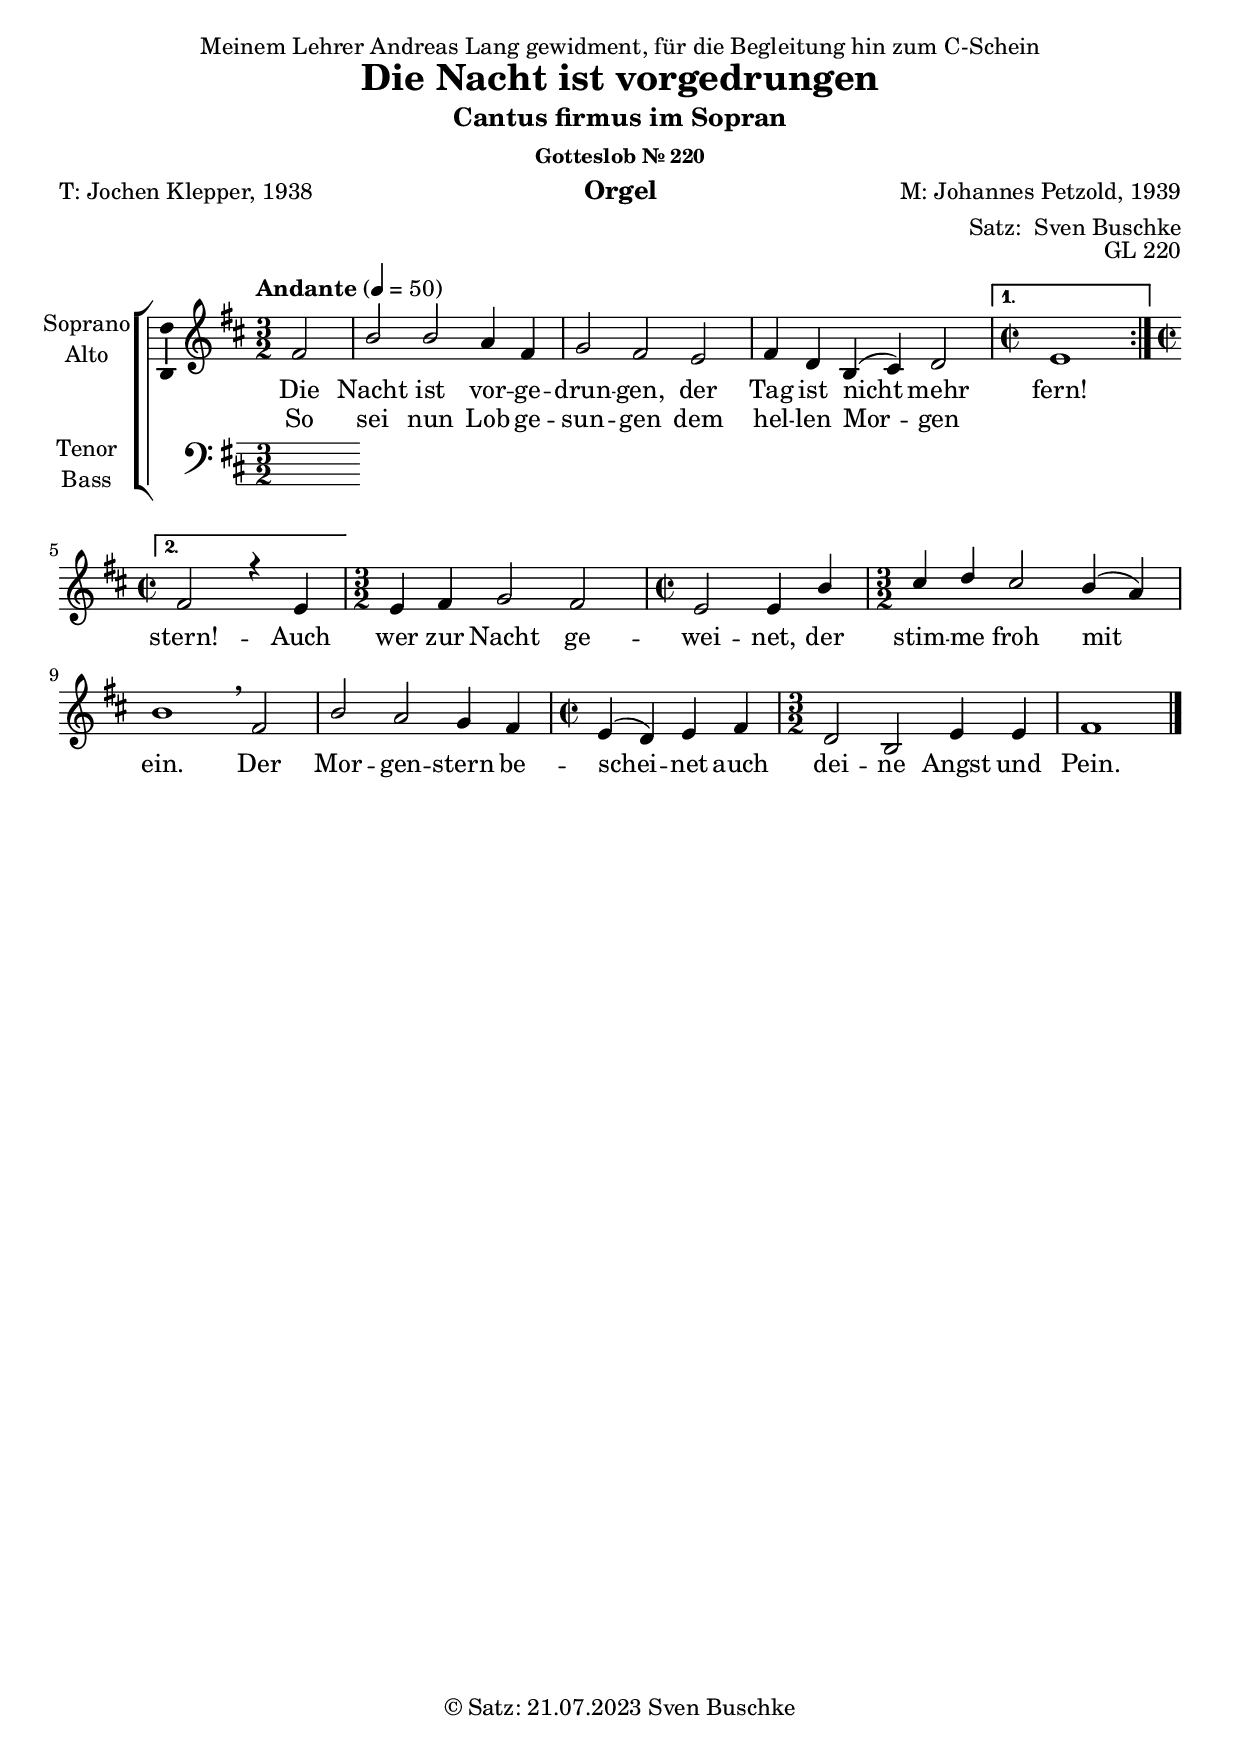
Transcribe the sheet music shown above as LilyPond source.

\version "2.24.1"
\language "english"

\include "predefined-guitar-fretboards.ly"
\header {
  dedication = "Meinem Lehrer Andreas Lang gewidment, für die Begleitung hin zum C-Schein"
  title = "Die Nacht ist vorgedrungen"
  subsubtitle = "Gotteslob Nr. 220"
  instrument = "Orgel"
  composer = "M: Johannes Petzold, 1939"
  arranger = \markup { "Satz: " \with-url #"https://buschke.com" "Sven Buschke" }
  poet = "T: Jochen Klepper, 1938"
  meter = ""
  piece = ""
  opus = "GL 220"
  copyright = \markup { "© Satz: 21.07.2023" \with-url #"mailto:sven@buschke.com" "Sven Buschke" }
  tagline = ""
}

global = {
  \key d \major
  \time 3/2
  \tempo "Andante" 4=50
}

scoreASoprano = \relative c'' {
  \global
  % Music follows here.
  \repeat volta 2 {
    \partial 2
    fs,2|
    b b a4 fs|
    g2 fs e|
    fs4 d b( cs) d2|
  } \alternative {
    {\time 2/2 e1}
    {\time 2/2 fs2 r4 e|}
  }
  \time 3/2 e fs g2 fs|
  \time 2/2 e e4 b'|
  \time 3/2 cs d cs2 b4( a)|
  b1\breathe fs2|
  b a g4 fs|
  \time 2/2 e( d) e fs|
  \time 3/2 d2 b e4 e|
  fs1|
  \bar "|."
}

scoreAAlto = \relative c' {
  \global
  % Music follows here.
}

scoreATenor = \relative c' {
  \global
  % Music follows here.
}

scoreABass = \relative c {
  \global
  % Music follows here.
}

scoreAVerseA = \lyricmode {
  % Lyrics follow here.
  Die Nacht ist vor -- ge -- drun -- gen,
  der Tag ist nicht mehr fern!
}

scoreAVerseB = \lyricmode {
  % Lyrics follow here.
  So sei nun Lob ge -- sun -- gen
  dem hel -- len Mor -- gen --
}

scoreAVerseC = \lyricmode {
  % Lyrics follow here.
  -- stern! Auch wer zur Nacht ge -- wei -- net,
  der stim -- me froh mit ein.
  Der Mor -- gen -- stern be -- schei -- net
  auch dei -- ne Angst und Pein.
}

scoreAChordNames = \chordmode {
  \global
  \germanChords
  % Chords follow here.
  \partial 2

}

scoreAFigBass = \figuremode {
  \global
  % Figures follow here.
}

scoreAChoirPart = \new ChoirStaff <<
  \new Staff \with {
    midiInstrument = "choir aahs"
    instrumentName = \markup \center-column { "Soprano" "Alto" }
  } <<
    \new Voice = "soprano" \with {
      \consists "Ambitus_engraver"
    } { \voiceOne \scoreASoprano }
    \new Voice = "alto" \with {
      \consists "Ambitus_engraver"
      \override Ambitus #'X-offset = #2.0
    } { \voiceTwo \scoreAAlto }
  >>
  \new Lyrics \with {
    \override VerticalAxisGroup #'staff-affinity = #CENTER
  } \lyricsto "soprano" {<<\scoreAVerseA \new Lyrics {\set associatedVoice = "soprano" \scoreAVerseB}>> \scoreAVerseC}
  \new Staff \with {
    midiInstrument = "choir aahs"
    instrumentName = \markup \center-column { "Tenor" "Bass" }
  } <<
    \clef bass
    \new Voice = "tenor" \with {
      \consists "Ambitus_engraver"
    } { \voiceOne \scoreATenor }
    \new Voice = "bass" \with {
      \consists "Ambitus_engraver"
      \override Ambitus #'X-offset = #2.0
    } { \voiceTwo \scoreABass }
  >>
>>

scoreAChordsPart = <<
  \new ChordNames \scoreAChordNames
  %   \scoreAChordNames
  %   \new FretBoards \scoreAChordNames
>>

scoreABassFiguresPart = \new FiguredBass \with {
  useBassFigureExtenders = ##t
} \scoreAFigBass

\bookpart {
  \header {
    subtitle = "Cantus firmus im Sopran"
  }
  \score {
    <<
      \scoreAChoirPart
      \scoreAChordsPart
      \scoreABassFiguresPart
    >>
    \layout { }
    \midi {
      \tempo 4=100
    }
  }
}

scoreBSoprano = \relative c'' {
  \global
  % Music follows here.

}

scoreBAlto = \relative c' {
  \global
  % Music follows here.

}

scoreBTenor = \relative c' {
  \global
  % Music follows here.

}

scoreBBass = \relative c {
  \global
  % Music follows here.

}

scoreBVerseA = \lyricmode {
  % Lyrics follow here.
  Dem al -- le En -- gel die -- nen,
  wird nun ein Kind und Knecht.
  Gott sel -- ber ist er -- schie -- nen
  zur Süh -- ne für sein Recht.
  Wer schul -- dig ist auf Er -- den,
  ver -- hüll nicht mehr sein Haupt.
  Er soll er -- ret -- tet wer -- den,
  wenn er dem Kin -- de glaubt.
}

scoreBVerseB = \lyricmode {
  % Lyrics follow here.

}

scoreBVerseC = \lyricmode {
  % Lyrics follow here.

}

scoreBChordNames = \chordmode {
  \global
  \germanChords
  % Chords follow here.

}

scoreBFigBass = \figuremode {
  \global
  % Figures follow here.

}

scoreBChoirPart = \new ChoirStaff <<
  \new Staff \with {
    midiInstrument = "choir aahs"
    instrumentName = \markup \center-column { "Soprano" "Alto" }
  } <<
    \new Voice = "soprano" \with {
      \consists "Ambitus_engraver"
    } { \voiceOne \scoreBSoprano }
    \new Voice = "alto" \with {
      \consists "Ambitus_engraver"
      \override Ambitus #'X-offset = #2.0
    } { \voiceTwo \scoreBAlto }
  >>
  \new Lyrics \with {
    \override VerticalAxisGroup #'staff-affinity = #CENTER
  } \lyricsto "soprano" {<<\scoreBVerseA \new Lyrics {\set associatedVoice = "soprano" \scoreBVerseB}>> \scoreBVerseC}
  \new Staff \with {
    midiInstrument = "choir aahs"
    instrumentName = \markup \center-column { "Tenor" "Bass" }
  } <<
    \clef bass
    \new Voice = "tenor" \with {
      \consists "Ambitus_engraver"
    } { \voiceOne \scoreBTenor }
    \new Voice = "bass" \with {
      \consists "Ambitus_engraver"
      \override Ambitus #'X-offset = #2.0
    } { \voiceTwo \scoreBBass }
  >>
>>

scoreBChordsPart = <<
  \new ChordNames \scoreBChordNames
  %   \scoreBChordNames
  %   \new FretBoards \scoreBChordNames
>>

scoreBBassFiguresPart = \new FiguredBass \with {
  useBassFigureExtenders = ##t
} \scoreBFigBass

\bookpart {
  \header {
    subtitle = "Cantus firmus im Tenor"
  }
  \score {
    <<
      \scoreBChoirPart
      \scoreBChordsPart
      \scoreBBassFiguresPart
    >>
    \layout { }
    \midi {
      \tempo 4=100
    }
  }
}

scoreCSoprano = \relative c'' {
  \global
  % Music follows here.

}

scoreCAlto = \relative c' {
  \global
  % Music follows here.

}

scoreCTenor = \relative c' {
  \global
  % Music follows here.

}

scoreCBass = \relative c {
  \global
  % Music follows here.

}

scoreCVerseA = \lyricmode {
  % Lyrics follow here.
  Die Nacht ist schon im Schwin -- den,
  macht euch zum Stal -- le auf!
  Ihr sollt das Heil dort fin -- den,
  das al -- ler Zei -- ten Lauf
  von An -- fang an ver -- kün -- det,
  seit eu -- re Schuld ge -- sch -- ah.
  Nun hat sich euch ver -- bün -- det,
  den Gott selbst aus -- er -- sah.
}

scoreCVerseB = \lyricmode {
  % Lyrics follow here.

}

scoreCVerseC = \lyricmode {
  % Lyrics follow here.

}

scoreCChordNames = \chordmode {
  \global
  \germanChords
  % Chords follow here.

}

scoreCFigBass = \figuremode {
  \global
  % Figures follow here.

}

scoreCChoirPart = \new ChoirStaff <<
  \new Staff \with {
    midiInstrument = "choir aahs"
    instrumentName = \markup \center-column { "Soprano" "Alto" }
  } <<
    \new Voice = "soprano" \with {
      \consists "Ambitus_engraver"
    } { \voiceOne \scoreCSoprano }
    \new Voice = "alto" \with {
      \consists "Ambitus_engraver"
      \override Ambitus #'X-offset = #2.0
    } { \voiceTwo \scoreCAlto }
  >>
  \new Lyrics \with {
    \override VerticalAxisGroup #'staff-affinity = #CENTER
  } \lyricsto "soprano" {<<\scoreCVerseA \new Lyrics {\set associatedVoice = "soprano" \scoreCVerseB}>> \scoreCVerseC}
  \new Staff \with {
    midiInstrument = "choir aahs"
    instrumentName = \markup \center-column { "Tenor" "Bass" }
  } <<
    \clef bass
    \new Voice = "tenor" \with {
      \consists "Ambitus_engraver"
    } { \voiceOne \scoreCTenor }
    \new Voice = "bass" \with {
      \consists "Ambitus_engraver"
      \override Ambitus #'X-offset = #2.0
    } { \voiceTwo \scoreCBass }
  >>
>>

scoreCChordsPart = <<
  \new ChordNames \scoreCChordNames
  %   \scoreCChordNames
  %   \new FretBoards \scoreCChordNames
>>

scoreCBassFiguresPart = \new FiguredBass \with {
  useBassFigureExtenders = ##t
} \scoreCFigBass

\bookpart {
  \header {
    subtitle = "Cantus firmus im Bass"
  }
  \score {
    <<
      \scoreCChoirPart
      \scoreCChordsPart
      \scoreCBassFiguresPart
    >>
    \layout { }
    \midi {
      \tempo 4=100
    }
  }
}

scoreDSoprano = \relative c'' {
  \global
  % Music follows here.

}

scoreDAlto = \relative c' {
  \global
  % Music follows here.

}

scoreDTenor = \relative c' {
  \global
  % Music follows here.

}

scoreDBass = \relative c {
  \global
  % Music follows here.

}

scoreDVerseA = \lyricmode {
  % Lyrics follow here.
  Noch man -- che Nacht wird fal -- len
  auf Men -- schen -- leid und -schuld.
  Doch wan -- dert nun mit al -- len
  der Stern der Got -- tes -- huld.
  Be -- glänzt von sei -- nem Lich -- te,
  hält euch kein Dun -- kel mehr,
  von Got -- tes An -- ge -- sich -- te
  kam euch die Ret -- tung her.
}

scoreDVerseB = \lyricmode {
  % Lyrics follow here.

}

scoreDVerseC = \lyricmode {
  % Lyrics follow here.

}

scoreDChordNames = \chordmode {
  \global
  \germanChords
  % Chords follow here.

}

scoreDFigBass = \figuremode {
  \global
  % Figures follow here.

}

scoreDChoirPart = \new ChoirStaff <<
  \new Staff \with {
    midiInstrument = "choir aahs"
    instrumentName = \markup \center-column { "Soprano" "Alto" }
  } <<
    \new Voice = "soprano" \with {
      \consists "Ambitus_engraver"
    } { \voiceOne \scoreDSoprano }
    \new Voice = "alto" \with {
      \consists "Ambitus_engraver"
      \override Ambitus #'X-offset = #2.0
    } { \voiceTwo \scoreDAlto }
  >>
  \new Lyrics \with {
    \override VerticalAxisGroup #'staff-affinity = #CENTER
  } \lyricsto "soprano" {<<\scoreDVerseA \new Lyrics {\set associatedVoice = "soprano" \scoreDVerseB}>> \scoreDVerseC}
  \new Staff \with {
    midiInstrument = "choir aahs"
    instrumentName = \markup \center-column { "Tenor" "Bass" }
  } <<
    \clef bass
    \new Voice = "tenor" \with {
      \consists "Ambitus_engraver"
    } { \voiceOne \scoreDTenor }
    \new Voice = "bass" \with {
      \consists "Ambitus_engraver"
      \override Ambitus #'X-offset = #2.0
    } { \voiceTwo \scoreDBass }
  >>
>>

scoreDChordsPart = <<
  \new ChordNames \scoreDChordNames
  %   \scoreDChordNames
  %   \new FretBoards \scoreDChordNames
>>

scoreDBassFiguresPart = \new FiguredBass \with {
  useBassFigureExtenders = ##t
} \scoreDFigBass

\bookpart {
  \header {
    subtitle = "Cantus firmus im Alt"
  }
  \score {
    <<
      \scoreDChoirPart
      \scoreDChordsPart
      \scoreDBassFiguresPart
    >>
    \layout { }
    \midi {
      \tempo 4=100
    }
  }
}